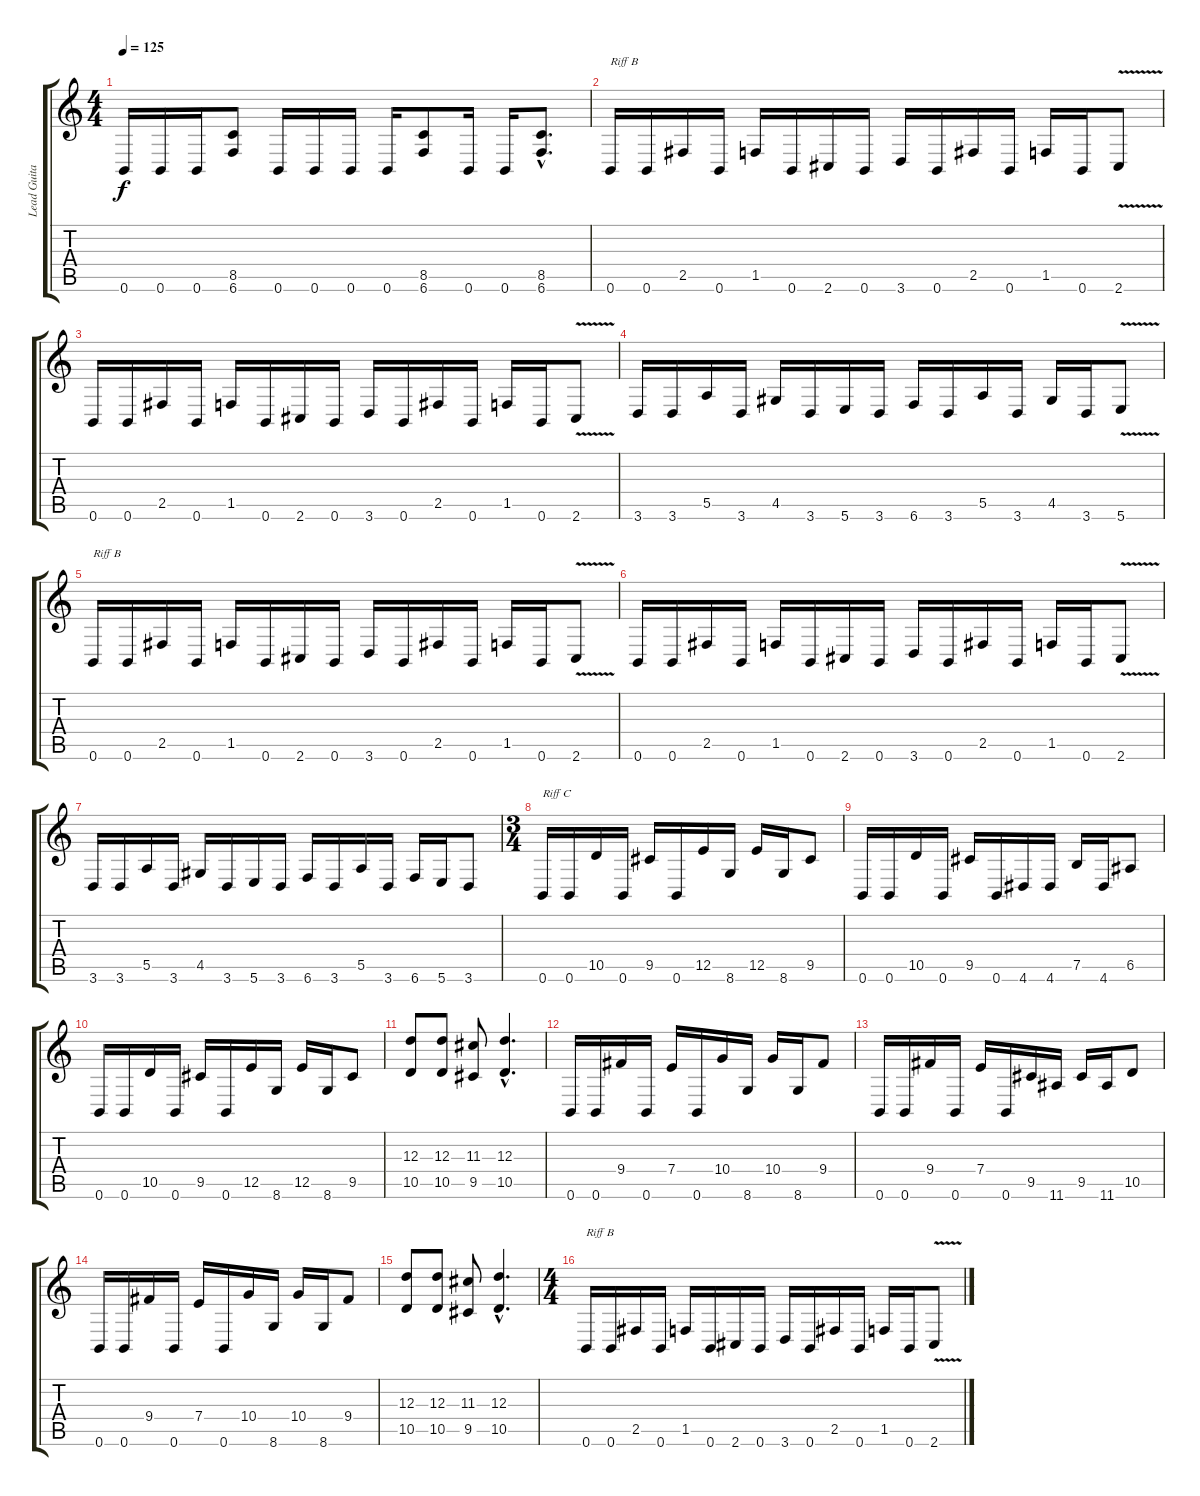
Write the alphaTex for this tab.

\track ("Lead Guitar" "Lead Guita") {instrument distortionguitar}
\staff {score tabs}
\tuning (B3 Gb3 D3 A2 E2 B1) {hide}
\ts (4 4)
\tempo 125
\clef g2
\ks c
0.6.16{dy f} 0.6.16 0.6.16 (8.5 6.6).8 0.6.16 0.6.16 0.6.16 0.6.16 (8.5 6.6).8 0.6.16 0.6.16 (8.5{hac} 6.6{hac}).8{d} |
0.6.16{txt "Riff B"} 0.6.16 2.5.16 0.6.16 1.5.16 0.6.16 2.6.16 0.6.16 3.6.16 0.6.16 2.5.16 0.6.16 1.5.16 0.6.16 2.6{v}.8 |
0.6.16 0.6.16 2.5.16 0.6.16 1.5.16 0.6.16 2.6.16 0.6.16 3.6.16 0.6.16 2.5.16 0.6.16 1.5.16 0.6.16 2.6{v}.8 |
3.6.16 3.6.16 5.5.16 3.6.16 4.5.16 3.6.16 5.6.16 3.6.16 6.6.16 3.6.16 5.5.16 3.6.16 4.5.16 3.6.16 5.6{v}.8 |
0.6.16{txt "Riff B"} 0.6.16 2.5.16 0.6.16 1.5.16 0.6.16 2.6.16 0.6.16 3.6.16 0.6.16 2.5.16 0.6.16 1.5.16 0.6.16 2.6{v}.8 |
0.6.16 0.6.16 2.5.16 0.6.16 1.5.16 0.6.16 2.6.16 0.6.16 3.6.16 0.6.16 2.5.16 0.6.16 1.5.16 0.6.16 2.6{v}.8 |
3.6.16 3.6.16 5.5.16 3.6.16 4.5.16 3.6.16 5.6.16 3.6.16 6.6.16 3.6.16 5.5.16 3.6.16 6.6.16 5.6.16 3.6.8 |
\ts (3 4)
0.6.16{txt "Riff C"} 0.6.16 10.5.16 0.6.16 9.5.16 0.6.16 12.5.16 8.6.16 12.5.16 8.6.16 9.5.8 |
0.6.16 0.6.16 10.5.16 0.6.16 9.5.16 0.6.16 4.6.16 4.6.16 7.5.16 4.6.16 6.5.8 |
0.6.16 0.6.16 10.5.16 0.6.16 9.5.16 0.6.16 12.5.16 8.6.16 12.5.16 8.6.16 9.5.8 |
(12.3 10.5).8 (12.3 10.5).8 (11.3 9.5).8 (12.3{hac} 10.5{hac}).4{d} |
0.6.16 0.6.16 9.4.16 0.6.16 7.4.16 0.6.16 10.4.16 8.6.16 10.4.16 8.6.16 9.4.8 |
0.6.16 0.6.16 9.4.16 0.6.16 7.4.16 0.6.16 9.5.16 11.6.16 9.5.16 11.6.16 10.5.8 |
0.6.16 0.6.16 9.4.16 0.6.16 7.4.16 0.6.16 10.4.16 8.6.16 10.4.16 8.6.16 9.4.8 |
(12.3 10.5).8 (12.3 10.5).8 (11.3 9.5).8 (12.3{hac} 10.5{hac}).4{d} |
\ts (4 4)
0.6.16{txt "Riff B"} 0.6.16 2.5.16 0.6.16 1.5.16 0.6.16 2.6.16 0.6.16 3.6.16 0.6.16 2.5.16 0.6.16 1.5.16 0.6.16 2.6{v}.8
